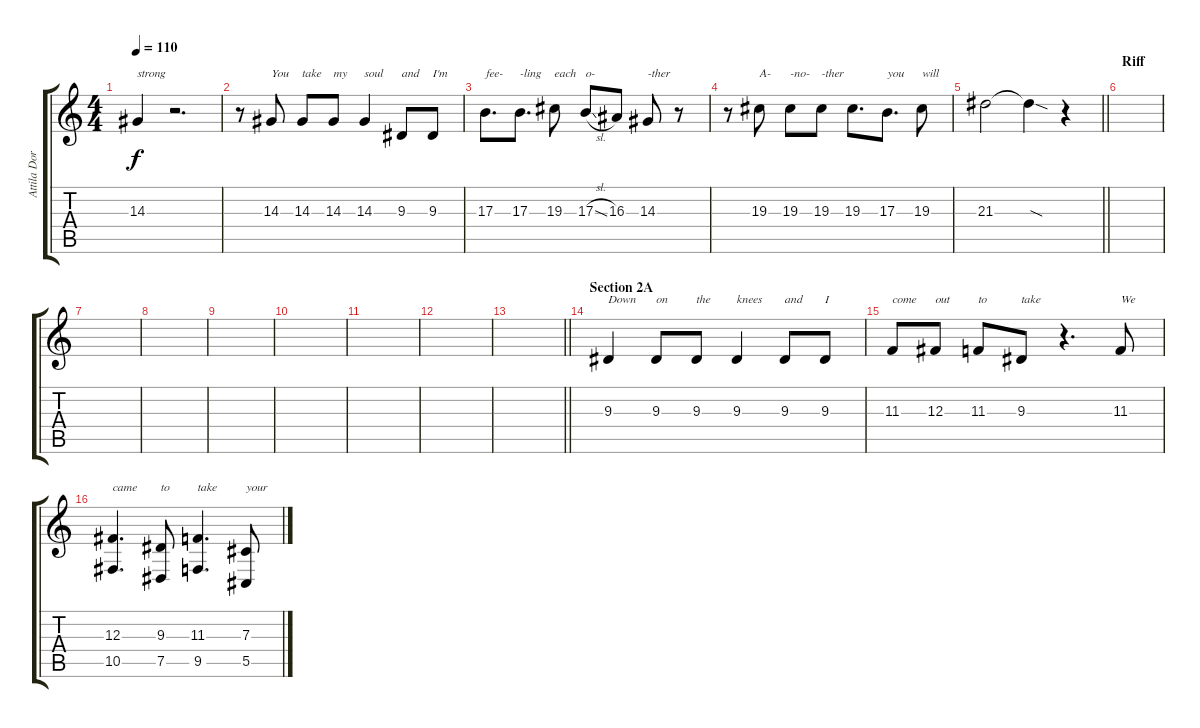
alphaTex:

\track ("Attila Dorn" "Attila Dor") {instrument lead2sawtooth}
\staff {score tabs}
\tuning (Eb4 Bb3 Gb3 Db3 Ab2 Eb2) {hide}
\ts (4 4)
\tempo 110
\clef g2
\ks c
14.3.4{txt "strong" dy f} r.2{d} |
r.8 14.3.8{txt "You"} 14.3.8{txt "take"} 14.3.8{txt "my"} 14.3.4{txt "soul"} 9.3.8{txt "and"} 9.3.8{txt "I'm"} |
17.3.8{d txt "fee-"} 17.3.8{d txt "-ling"} 19.3.8{txt "each"} 17.3{sl}.8{txt "o-"} 16.3.8 14.3.8{txt "-ther"} r.8 |
r.8 19.3.8{txt "A-"} 19.3.8{txt "-no-"} 19.3.8{txt "-ther"} 19.3.8{d} 17.3.8{d txt "you"} 19.3.8{txt "will"} |
\barLineRight lightlight
21.3.2 21.3{sod t}.4 r.4 |
\section ("" "Riff")
|
|
|
|
|
|
|
\barLineRight lightlight
|
\section ("" "Section 2A")
9.3.4{txt "Down"} 9.3.8{txt "on"} 9.3.8{txt "the"} 9.3.4{txt "knees"} 9.3.8{txt "and"} 9.3.8{txt "I"} |
11.3.8{txt "come"} 12.3.8{txt "out"} 11.3.8{txt "to"} 9.3.8{txt "take"} r.4{d} 11.3.8{txt "We"} |
(12.3 10.5).4{d txt "came"} (9.3 7.5).8{txt "to"} (11.3 9.5).4{d txt "take"} (7.3 5.5).8{txt "your"}
